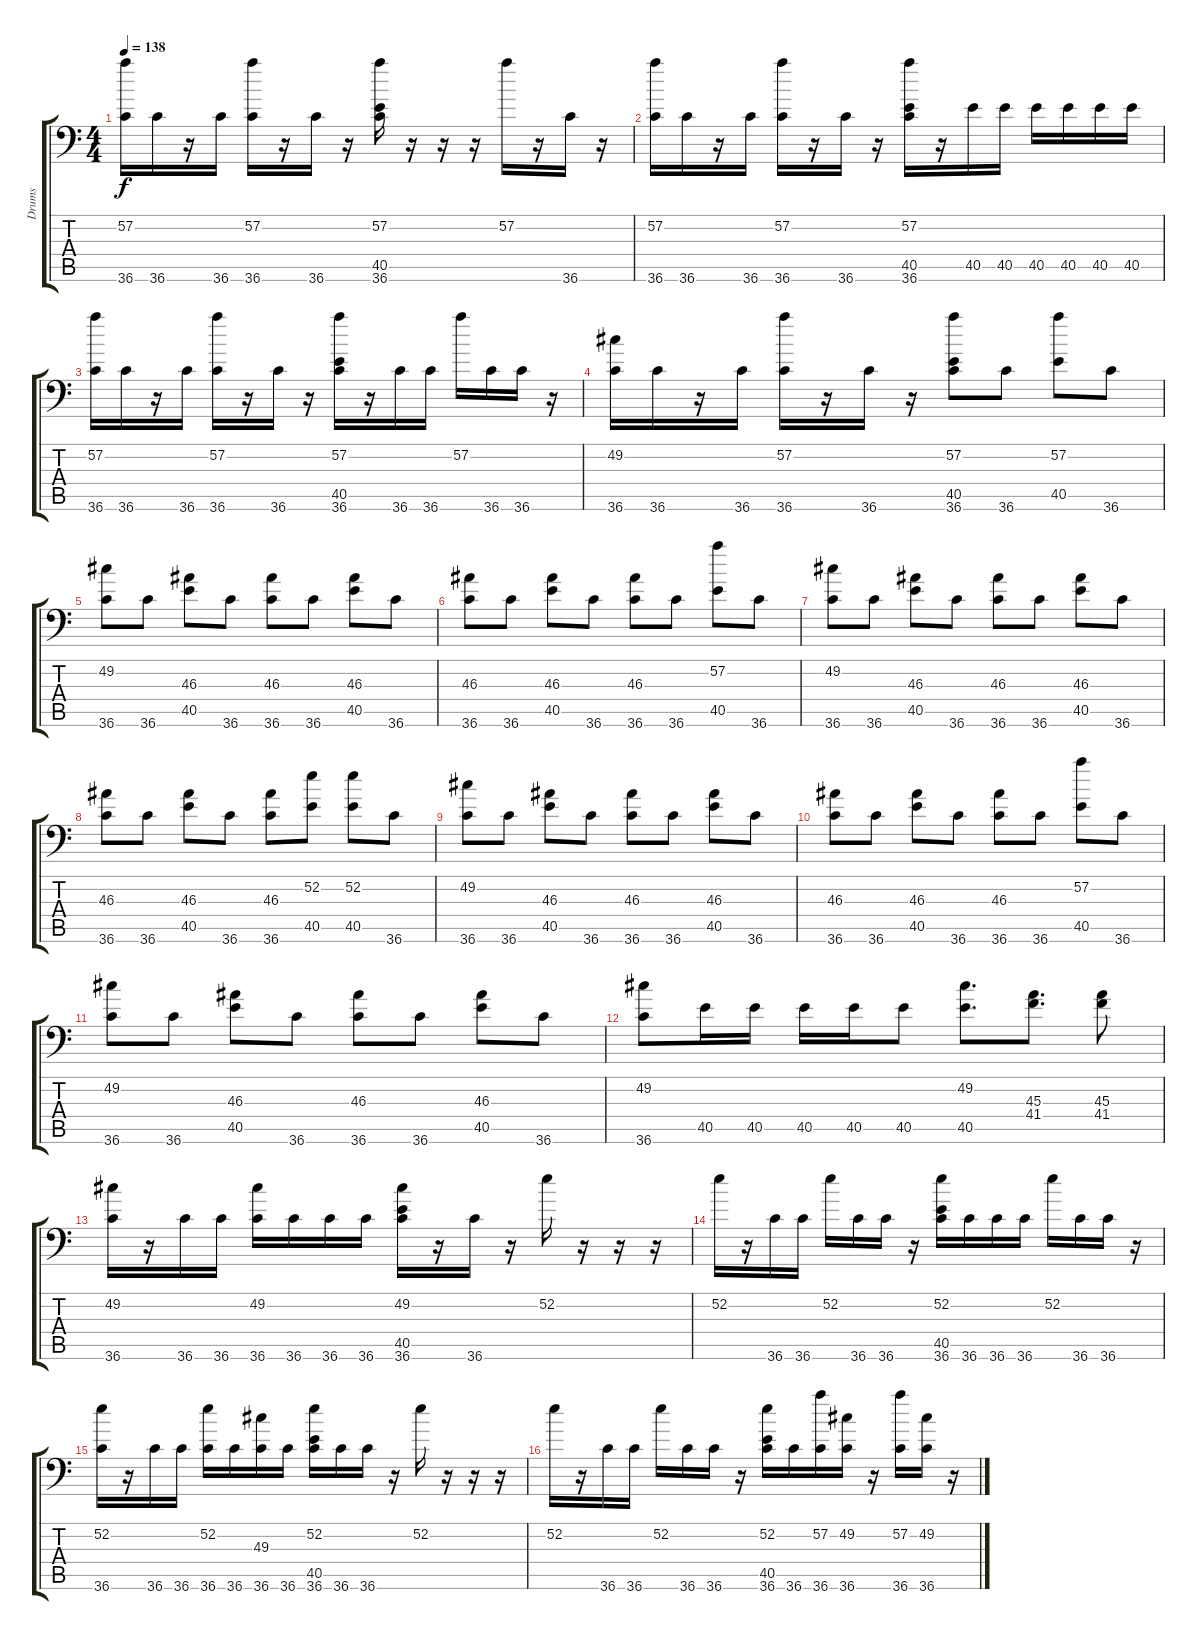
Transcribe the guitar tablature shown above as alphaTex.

\track ("Drums" "Drums") {instrument acousticgrandpiano}
\staff {score tabs}
\tuning (C-1 C-1 C-1 C-1 C-1 C-1) {hide}
\ts (4 4)
\tempo 138
\clef f4
\ks c
(57.2 36.6).16{dy f} 36.6.16 r.16 36.6.16 (57.2 36.6).16 r.16 36.6.16 r.16 (57.2 40.5 36.6).16 r.16 r.16 r.16 57.2.16 r.16 36.6.16 r.16 |
(57.2 36.6).16 36.6.16 r.16 36.6.16 (57.2 36.6).16 r.16 36.6.16 r.16 (57.2 40.5 36.6).16 r.16 40.5.16 40.5.16 40.5.16 40.5.16 40.5.16 40.5.16 |
(57.2 36.6).16 36.6.16 r.16 36.6.16 (57.2 36.6).16 r.16 36.6.16 r.16 (57.2 40.5 36.6).16 r.16 36.6.16 36.6.16 57.2.16 36.6.16 36.6.16 r.16 |
(49.2 36.6).16 36.6.16 r.16 36.6.16 (57.2 36.6).16 r.16 36.6.16 r.16 (57.2 40.5 36.6).8 36.6.8 (57.2 40.5).8 36.6.8 |
(49.2 36.6).8 36.6.8 (46.3 40.5).8 36.6.8 (46.3 36.6).8 36.6.8 (46.3 40.5).8 36.6.8 |
(46.3 36.6).8 36.6.8 (46.3 40.5).8 36.6.8 (46.3 36.6).8 36.6.8 (57.2 40.5).8 36.6.8 |
(49.2 36.6).8 36.6.8 (46.3 40.5).8 36.6.8 (46.3 36.6).8 36.6.8 (46.3 40.5).8 36.6.8 |
(46.3 36.6).8 36.6.8 (46.3 40.5).8 36.6.8 (46.3 36.6).8 (52.2 40.5).8 (52.2 40.5).8 36.6.8 |
(49.2 36.6).8 36.6.8 (46.3 40.5).8 36.6.8 (46.3 36.6).8 36.6.8 (46.3 40.5).8 36.6.8 |
(46.3 36.6).8 36.6.8 (46.3 40.5).8 36.6.8 (46.3 36.6).8 36.6.8 (57.2 40.5).8 36.6.8 |
(49.2 36.6).8 36.6.8 (46.3 40.5).8 36.6.8 (46.3 36.6).8 36.6.8 (46.3 40.5).8 36.6.8 |
(49.2 36.6).8 40.5.16 40.5.16 40.5.16 40.5.16 40.5.8 (49.2 40.5).8{d} (45.3 41.4).8{d} (45.3 41.4).8 |
(49.2 36.6).16 r.16 36.6.16 36.6.16 (49.2 36.6).16 36.6.16 36.6.16 36.6.16 (49.2 40.5 36.6).16 r.16 36.6.16 r.16 52.2.16 r.16 r.16 r.16 |
52.2.16 r.16 36.6.16 36.6.16 52.2.16 36.6.16 36.6.16 r.16 (52.2 40.5 36.6).16 36.6.16 36.6.16 36.6.16 52.2.16 36.6.16 36.6.16 r.16 |
(52.2 36.6).16 r.16 36.6.16 36.6.16 (52.2 36.6).16 36.6.16 (49.3 36.6).16 36.6.16 (52.2 40.5 36.6).16 36.6.16 36.6.16 r.16 52.2.16 r.16 r.16 r.16 |
52.2.16 r.16 36.6.16 36.6.16 52.2.16 36.6.16 36.6.16 r.16 (52.2 40.5 36.6).16 36.6.16 (57.2 36.6).16 (49.2 36.6).16 r.16 (57.2 36.6).16 (49.2 36.6).16 r.16
